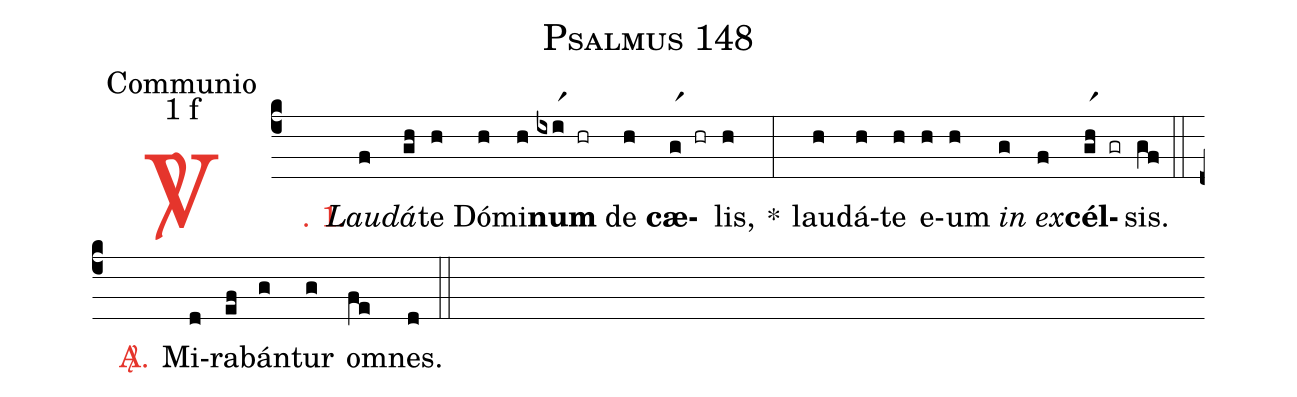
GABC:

name: Psalmus 148;
office-part: Communio;
mode: 1;
mode-differentia: f;
%%
(c4)

<c><sp>V/</sp>. 1.</c>() <i>Lau</i>(f)<i>dá</i>(gh)te(h) Dó(h)mi(h)<b>num</b>(ixir1 hr) de(h) <b>cæ</b>(gr1 hr)lis,(h) *(:) lau(h)dá(h)te(h) e(h)um(h) <i>in</i>(g) <i>ex</i>(f)<b>cél</b>(gr1h gr)sis.(gf)

(::)

<nlba><c><sp>A/</sp>.</c>() Mi</nlba>(d)ra(ef)bán(g)tur(g) om(fe)nes.(d)

(::)
